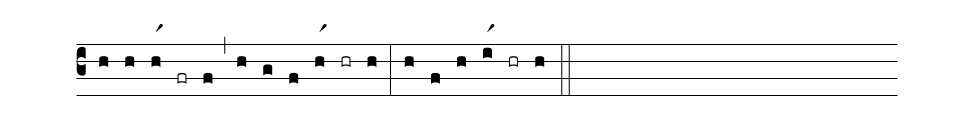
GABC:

%%
(c3)
(h)
(h) (hr1) (fr) (f) (,)
(h) (g) (f) (hr1) (hr) (h) (:)
(h) (f) (h) (ir1) (hr) (h) (::)
